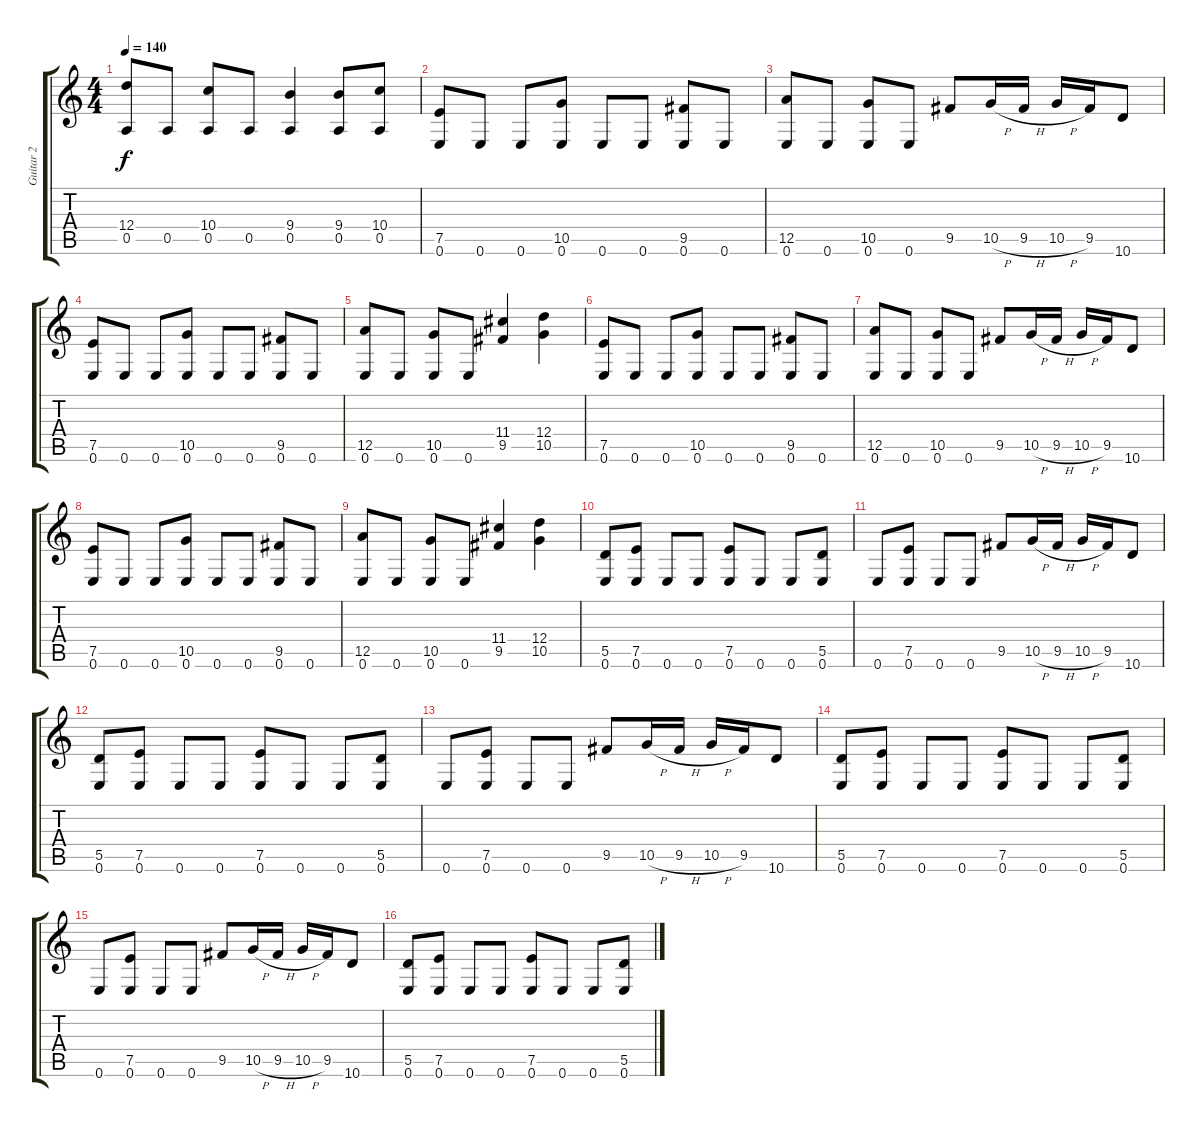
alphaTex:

\track ("Guitar 2" "Guitar 2") {instrument distortionguitar}
\staff {score tabs}
\tuning (E4 B3 G3 D3 A2 E2) {hide}
\ts (4 4)
\tempo 140
\clef g2
\ks c
(12.4 0.5).8{dy f} 0.5.8 (10.4 0.5).8 0.5.8 (9.4 0.5).4 (9.4 0.5).8 (10.4 0.5).8 |
(7.5 0.6).8 0.6.8 0.6.8 (10.5 0.6).8 0.6.8 0.6.8 (9.5 0.6).8 0.6.8 |
(12.5 0.6).8 0.6.8 (10.5 0.6).8 0.6.8 9.5.8 10.5{h}.16 9.5{h}.16 10.5{h}.16 9.5.16 10.6.8 |
(7.5 0.6).8 0.6.8 0.6.8 (10.5 0.6).8 0.6.8 0.6.8 (9.5 0.6).8 0.6.8 |
(12.5 0.6).8 0.6.8 (10.5 0.6).8 0.6.8 (11.4 9.5).4 (12.4 10.5).4 |
(7.5 0.6).8 0.6.8 0.6.8 (10.5 0.6).8 0.6.8 0.6.8 (9.5 0.6).8 0.6.8 |
(12.5 0.6).8 0.6.8 (10.5 0.6).8 0.6.8 9.5.8 10.5{h}.16 9.5{h}.16 10.5{h}.16 9.5.16 10.6.8 |
(7.5 0.6).8 0.6.8 0.6.8 (10.5 0.6).8 0.6.8 0.6.8 (9.5 0.6).8 0.6.8 |
(12.5 0.6).8 0.6.8 (10.5 0.6).8 0.6.8 (11.4 9.5).4 (12.4 10.5).4 |
(5.5 0.6).8 (7.5 0.6).8 0.6.8 0.6.8 (7.5 0.6).8 0.6.8 0.6.8 (5.5 0.6).8 |
0.6.8 (7.5 0.6).8 0.6.8 0.6.8 9.5.8 10.5{h}.16 9.5{h}.16 10.5{h}.16 9.5.16 10.6.8 |
(5.5 0.6).8 (7.5 0.6).8 0.6.8 0.6.8 (7.5 0.6).8 0.6.8 0.6.8 (5.5 0.6).8 |
0.6.8 (7.5 0.6).8 0.6.8 0.6.8 9.5.8 10.5{h}.16 9.5{h}.16 10.5{h}.16 9.5.16 10.6.8 |
(5.5 0.6).8 (7.5 0.6).8 0.6.8 0.6.8 (7.5 0.6).8 0.6.8 0.6.8 (5.5 0.6).8 |
0.6.8 (7.5 0.6).8 0.6.8 0.6.8 9.5.8 10.5{h}.16 9.5{h}.16 10.5{h}.16 9.5.16 10.6.8 |
(5.5 0.6).8 (7.5 0.6).8 0.6.8 0.6.8 (7.5 0.6).8 0.6.8 0.6.8 (5.5 0.6).8
